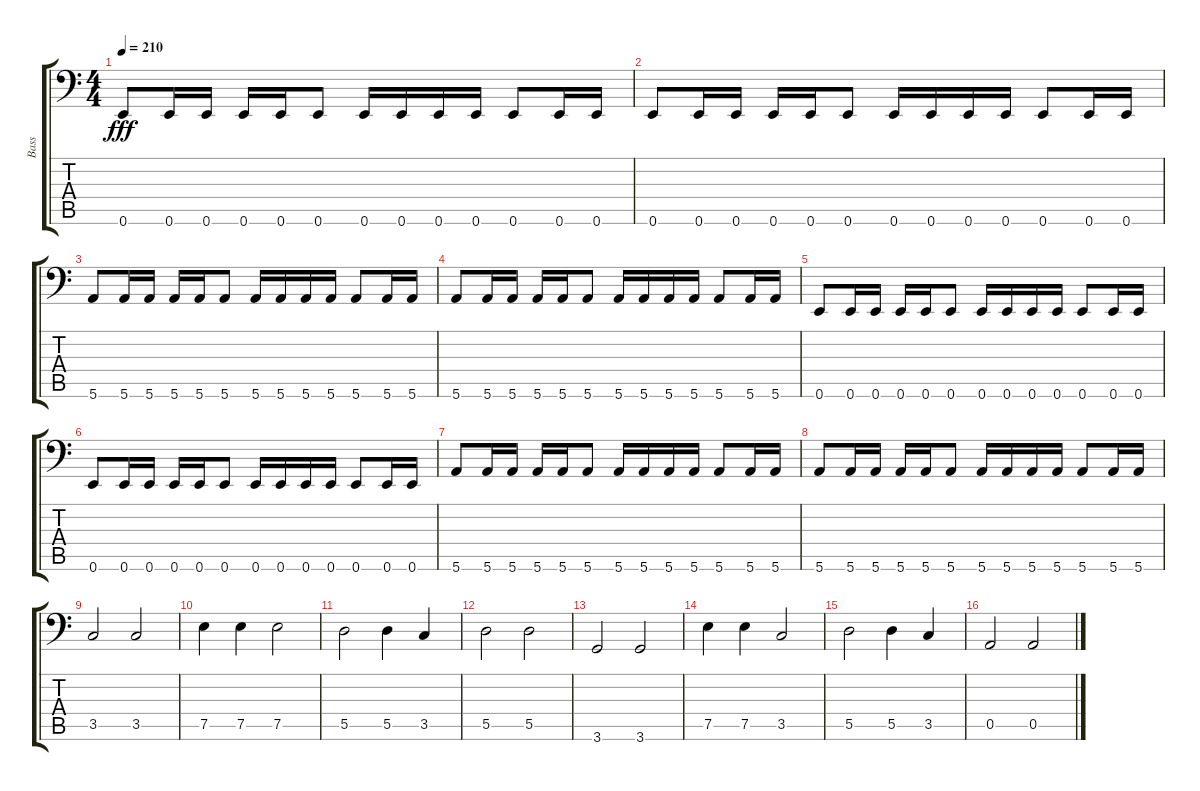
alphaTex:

\track ("Bass" "Bass") {instrument electricbassfinger}
\staff {score tabs}
\tuning (E3 B2 G2 D2 A1 E1) {hide}
\ts (4 4)
\tempo 210
\clef f4
\ks c
0.6.8{dy fff} 0.6.16 0.6.16 0.6.16 0.6.16 0.6.8 0.6.16 0.6.16 0.6.16 0.6.16 0.6.8 0.6.16 0.6.16 |
0.6.8 0.6.16 0.6.16 0.6.16 0.6.16 0.6.8 0.6.16 0.6.16 0.6.16 0.6.16 0.6.8 0.6.16 0.6.16 |
5.6.8 5.6.16 5.6.16 5.6.16 5.6.16 5.6.8 5.6.16 5.6.16 5.6.16 5.6.16 5.6.8 5.6.16 5.6.16 |
5.6.8 5.6.16 5.6.16 5.6.16 5.6.16 5.6.8 5.6.16 5.6.16 5.6.16 5.6.16 5.6.8 5.6.16 5.6.16 |
0.6.8 0.6.16 0.6.16 0.6.16 0.6.16 0.6.8 0.6.16 0.6.16 0.6.16 0.6.16 0.6.8 0.6.16 0.6.16 |
0.6.8 0.6.16 0.6.16 0.6.16 0.6.16 0.6.8 0.6.16 0.6.16 0.6.16 0.6.16 0.6.8 0.6.16 0.6.16 |
5.6.8 5.6.16 5.6.16 5.6.16 5.6.16 5.6.8 5.6.16 5.6.16 5.6.16 5.6.16 5.6.8 5.6.16 5.6.16 |
5.6.8 5.6.16 5.6.16 5.6.16 5.6.16 5.6.8 5.6.16 5.6.16 5.6.16 5.6.16 5.6.8 5.6.16 5.6.16 |
3.5.2 3.5.2 |
7.5.4 7.5.4 7.5.2 |
5.5.2 5.5.4 3.5.4 |
5.5.2 5.5.2 |
3.6.2 3.6.2 |
7.5.4 7.5.4 3.5.2 |
5.5.2 5.5.4 3.5.4 |
0.5.2 0.5.2
